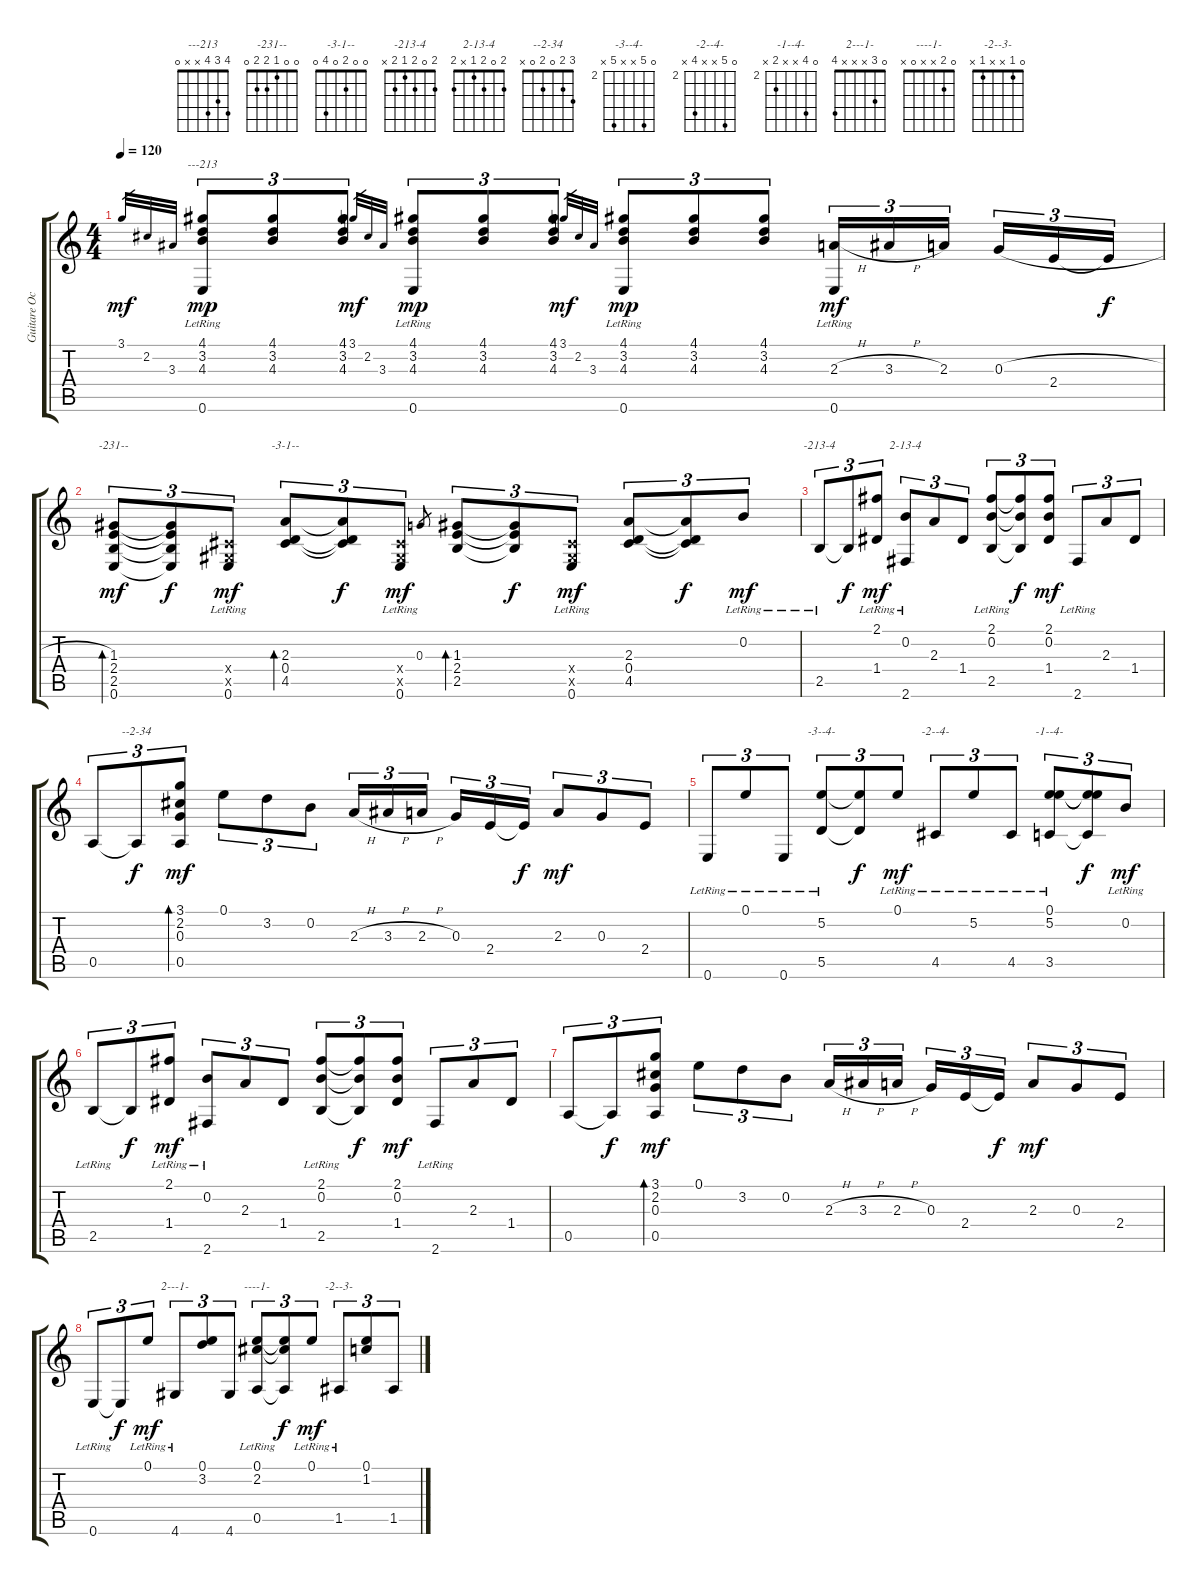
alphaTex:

\track ("Guitare Octobre 2000" "Guitare Oc") {instrument acousticguitarnylon}
\staff {score tabs}
\tuning (E4 B3 G3 D3 A2 E2) {hide}
\chord ("---213" 4 3 4 x x 0)
\chord ("-231--" 0 0 1 2 2 0)
\chord ("-3-1--" 0 0 2 0 4 0)
\chord ("-213-4" 2 0 2 1 2 x)
\chord ("2-13-4" 2 0 2 1 x 2)
\chord ("--2-34" 3 2 0 2 0 x)
\chord ("-3--4-" 0 6 x x 6 x) {firstfret 2}
\chord ("-2--4-" 0 6 x x 5 x) {firstfret 2}
\chord ("-1--4-" 0 5 x x 3 x) {firstfret 2}
\chord ("2---1-" 0 3 x x x 4)
\chord ("----1-" 0 2 x x 0 x)
\chord ("-2--3-" 0 1 x x 1 x)
\ts (4 4)
\tempo 120
\clef g2
\ks c
3.1.32{gr dy mf} 2.2.32{gr} 3.3.32{gr} (4.1 3.2 4.3 0.6{lr}).8{tu (3 2) ch "---213" dy mp} (4.1 3.2 4.3).8{tu (3 2)} (4.1 3.2 4.3).8{tu (3 2)} 3.1.32{gr dy mf} 2.2.32{gr} 3.3.32{gr} (4.1 3.2 4.3 0.6{lr}).8{tu (3 2) dy mp} (4.1 3.2 4.3).8{tu (3 2)} (4.1 3.2 4.3).8{tu (3 2)} 3.1.32{gr dy mf} 2.2.32{gr} 3.3.32{gr} (4.1 3.2 4.3 0.6{lr}).8{tu (3 2) dy mp} (4.1 3.2 4.3).8{tu (3 2)} (4.1 3.2 4.3).8{tu (3 2)} (2.3{h} 0.6{lr}).16{tu (3 2) dy mf} 3.3{h}.16{tu (3 2)} 2.3.16{tu (3 2)} 0.3{h}.16{tu (3 2)} 2.4.16{tu (3 2)} 2.4{t}.16{tu (3 2) dy f} |
(1.3 2.4 2.5 0.6).8{tu (3 2) bd 60 ch "-231--" dy mf} (1.3{t} 2.4{t} 2.5{t} 0.6{t}).8{tu (3 2) dy f} (-1.4{x} -1.5{x} 0.6{lr}).8{tu (3 2) dy mf} (2.3 0.4 4.5).8{tu (3 2) bd 60 ch "-3-1--"} (2.3{t} 0.4{t} 4.5{t}).8{tu (3 2) dy f} (-1.4{x} -1.5{x} 0.6{lr}).8{tu (3 2) dy mf} 0.3.8{gr} (1.3 2.4 2.5).8{tu (3 2) bd 60} (1.3{t} 2.4{t} 2.5{t}).8{tu (3 2) dy f} (-1.4{x} -1.5{x} 0.6{lr}).8{tu (3 2) dy mf} (2.3 0.4 4.5).8{tu (3 2)} (2.3{t} 0.4{t} 4.5{t}).8{tu (3 2) dy f} 0.2{lr}.8{tu (3 2) dy mf} |
2.5{lr}.8{tu (3 2) ch "-213-4"} 2.5{t}.8{tu (3 2) dy f} (2.1{lr} 1.4).8{tu (3 2) dy mf} (0.2 2.6{lr}).8{tu (3 2) ch "2-13-4"} 2.3.8{tu (3 2)} 1.4.8{tu (3 2)} (2.1 0.2 2.5{lr}).8{tu (3 2)} (2.1{t} 0.2{t} 2.5{t}).8{tu (3 2) dy f} (2.1 0.2 1.4).8{tu (3 2) dy mf} 2.6{lr}.8{tu (3 2)} 2.3.8{tu (3 2)} 1.4.8{tu (3 2)} |
0.5.8{tu (3 2)} 0.5{t}.8{tu (3 2) ch "--2-34" dy f} (3.1 2.2 0.3 0.5).8{tu (3 2) bd 120 dy mf} 0.1.8{tu (3 2)} 3.2.8{tu (3 2)} 0.2.8{tu (3 2)} 2.3{h}.16{tu (3 2)} 3.3{h}.16{tu (3 2)} 2.3{h}.16{tu (3 2)} 0.3.16{tu (3 2)} 2.4.16{tu (3 2)} 2.4{t}.16{tu (3 2) dy f} 2.3.8{tu (3 2) dy mf} 0.3.8{tu (3 2)} 2.4.8{tu (3 2)} |
0.6{lr}.8{tu (3 2)} 0.1{lr}.8{tu (3 2)} 0.6{lr}.8{tu (3 2)} (5.2{lr} 5.5{lr}).8{tu (3 2) ch "-3--4-"} (5.2{t} 5.5{t}).8{tu (3 2) dy f} 0.1{lr}.8{tu (3 2) dy mf} 4.5{lr}.8{tu (3 2) ch "-2--4-"} 5.2{lr}.8{tu (3 2)} 4.5{lr}.8{tu (3 2)} (0.1{lr} 5.2{lr} 3.5{lr}).8{tu (3 2) ch "-1--4-"} (0.1{t} 5.2{t} 3.5{t}).8{tu (3 2) dy f} 0.2{lr}.8{tu (3 2) dy mf} |
2.5{lr}.8{tu (3 2)} 2.5{t}.8{tu (3 2) dy f} (2.1{lr} 1.4).8{tu (3 2) dy mf} (0.2 2.6{lr}).8{tu (3 2)} 2.3.8{tu (3 2)} 1.4.8{tu (3 2)} (2.1 0.2 2.5{lr}).8{tu (3 2)} (2.1{t} 0.2{t} 2.5{t}).8{tu (3 2) dy f} (2.1 0.2 1.4).8{tu (3 2) dy mf} 2.6{lr}.8{tu (3 2)} 2.3.8{tu (3 2)} 1.4.8{tu (3 2)} |
0.5.8{tu (3 2)} 0.5{t}.8{tu (3 2) dy f} (3.1 2.2 0.3 0.5).8{tu (3 2) bd 120 dy mf} 0.1.8{tu (3 2)} 3.2.8{tu (3 2)} 0.2.8{tu (3 2)} 2.3{h}.16{tu (3 2)} 3.3{h}.16{tu (3 2)} 2.3{h}.16{tu (3 2)} 0.3.16{tu (3 2)} 2.4.16{tu (3 2)} 2.4{t}.16{tu (3 2) dy f} 2.3.8{tu (3 2) dy mf} 0.3.8{tu (3 2)} 2.4.8{tu (3 2)} |
0.6{lr}.8{tu (3 2)} 0.6{t}.8{tu (3 2) dy f} 0.1{lr}.8{tu (3 2) dy mf} 4.6{lr}.8{tu (3 2) ch "2---1-"} (0.1 3.2).8{tu (3 2)} 4.6.8{tu (3 2)} (0.1 2.2 0.5{lr}).8{tu (3 2) ch "----1-"} (0.1{t} 2.2{t} 0.5{t}).8{tu (3 2) dy f} 0.1{lr}.8{tu (3 2) dy mf} 1.5{lr}.8{tu (3 2) ch "-2--3-"} (0.1 1.2).8{tu (3 2)} 1.5.8{tu (3 2)}
